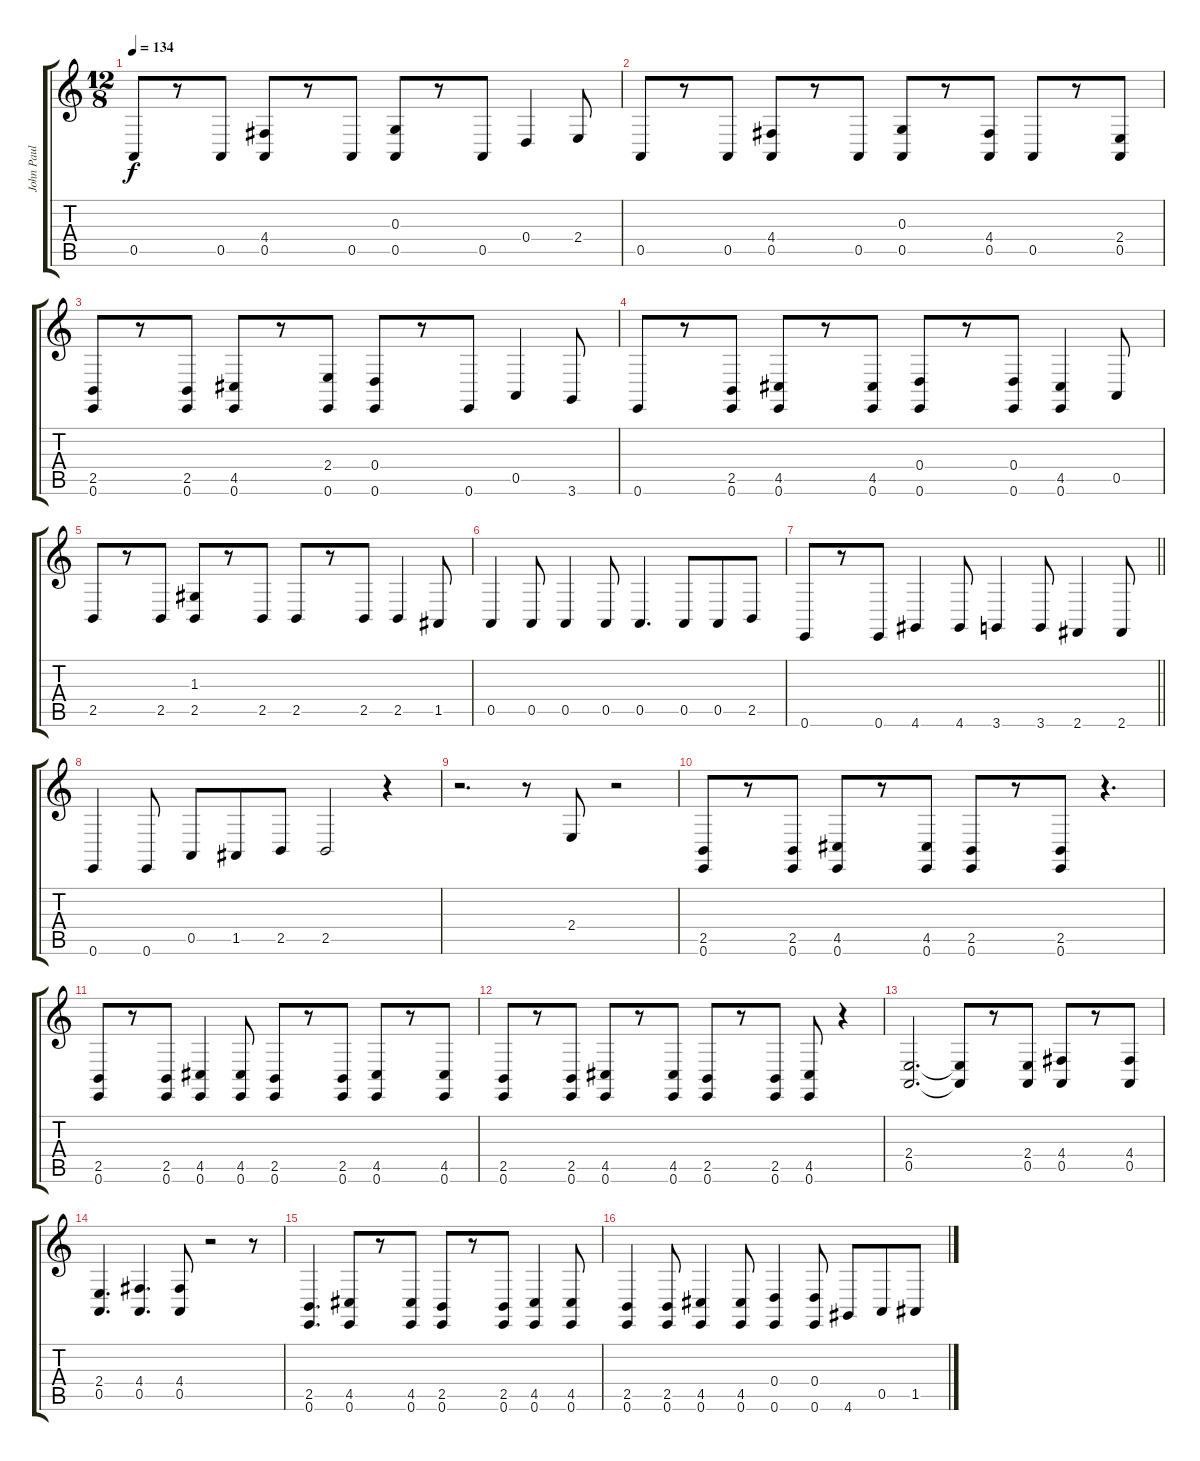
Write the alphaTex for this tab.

\track ("John Paul Jones - Piano" "John Paul ") {instrument electricgrandpiano}
\staff {score tabs}
\tuning (E4 B3 G3 D3 A2 E2) {hide}
\ts (12 8)
\tempo 134
\clef g2
\ks c
0.5.8{dy f} r.8 0.5.8 (4.4 0.5).8 r.8 0.5.8 (0.3 0.5).8 r.8 0.5.8 0.4.4 2.4.8 |
0.5.8 r.8 0.5.8 (4.4 0.5).8 r.8 0.5.8 (0.3 0.5).8 r.8 (4.4 0.5).8 0.5.8 r.8 (2.4 0.5).8 |
(2.5 0.6).8 r.8 (2.5 0.6).8 (4.5 0.6).8 r.8 (2.4 0.6).8 (0.4 0.6).8 r.8 0.6.8 0.5.4 3.6.8 |
0.6.8 r.8 (2.5 0.6).8 (4.5 0.6).8 r.8 (4.5 0.6).8 (0.4 0.6).8 r.8 (0.4 0.6).8 (4.5 0.6).4 0.5.8 |
2.5.8 r.8 2.5.8 (1.3 2.5).8 r.8 2.5.8 2.5.8 r.8 2.5.8 2.5.4 1.5.8 |
0.5.4 0.5.8 0.5.4 0.5.8 0.5.4{d} 0.5.8 0.5.8 2.5.8 |
\barLineRight lightlight
0.6.8 r.8 0.6.8 4.6.4 4.6.8 3.6.4 3.6.8 2.6.4 2.6.8 |
0.6.4 0.6.8 0.5.8 1.5.8 2.5.8 2.5.2 r.4 |
r.2{d} r.8 2.4.8 r.2 |
(2.5 0.6).8 r.8 (2.5 0.6).8 (4.5 0.6).8 r.8 (4.5 0.6).8 (2.5 0.6).8 r.8 (2.5 0.6).8 r.4{d} |
(2.5 0.6).8 r.8 (2.5 0.6).8 (4.5 0.6).4 (4.5 0.6).8 (2.5 0.6).8 r.8 (2.5 0.6).8 (4.5 0.6).8 r.8 (4.5 0.6).8 |
(2.5 0.6).8 r.8 (2.5 0.6).8 (4.5 0.6).8 r.8 (4.5 0.6).8 (2.5 0.6).8 r.8 (2.5 0.6).8 (4.5 0.6).8 r.4 |
(2.4 0.5).2{d} (2.4{t} 0.5{t}).8 r.8 (2.4 0.5).8 (4.4 0.5).8 r.8 (4.4 0.5).8 |
(2.4 0.5).4{d} (4.4 0.5).4{d} (4.4 0.5).8 r.2 r.8 |
(2.5 0.6).4{d} (4.5 0.6).8 r.8 (4.5 0.6).8 (2.5 0.6).8 r.8 (2.5 0.6).8 (4.5 0.6).4 (4.5 0.6).8 |
(2.5 0.6).4 (2.5 0.6).8 (4.5 0.6).4 (4.5 0.6).8 (0.4 0.6).4 (0.4 0.6).8 4.6.8 0.5.8 1.5.8
